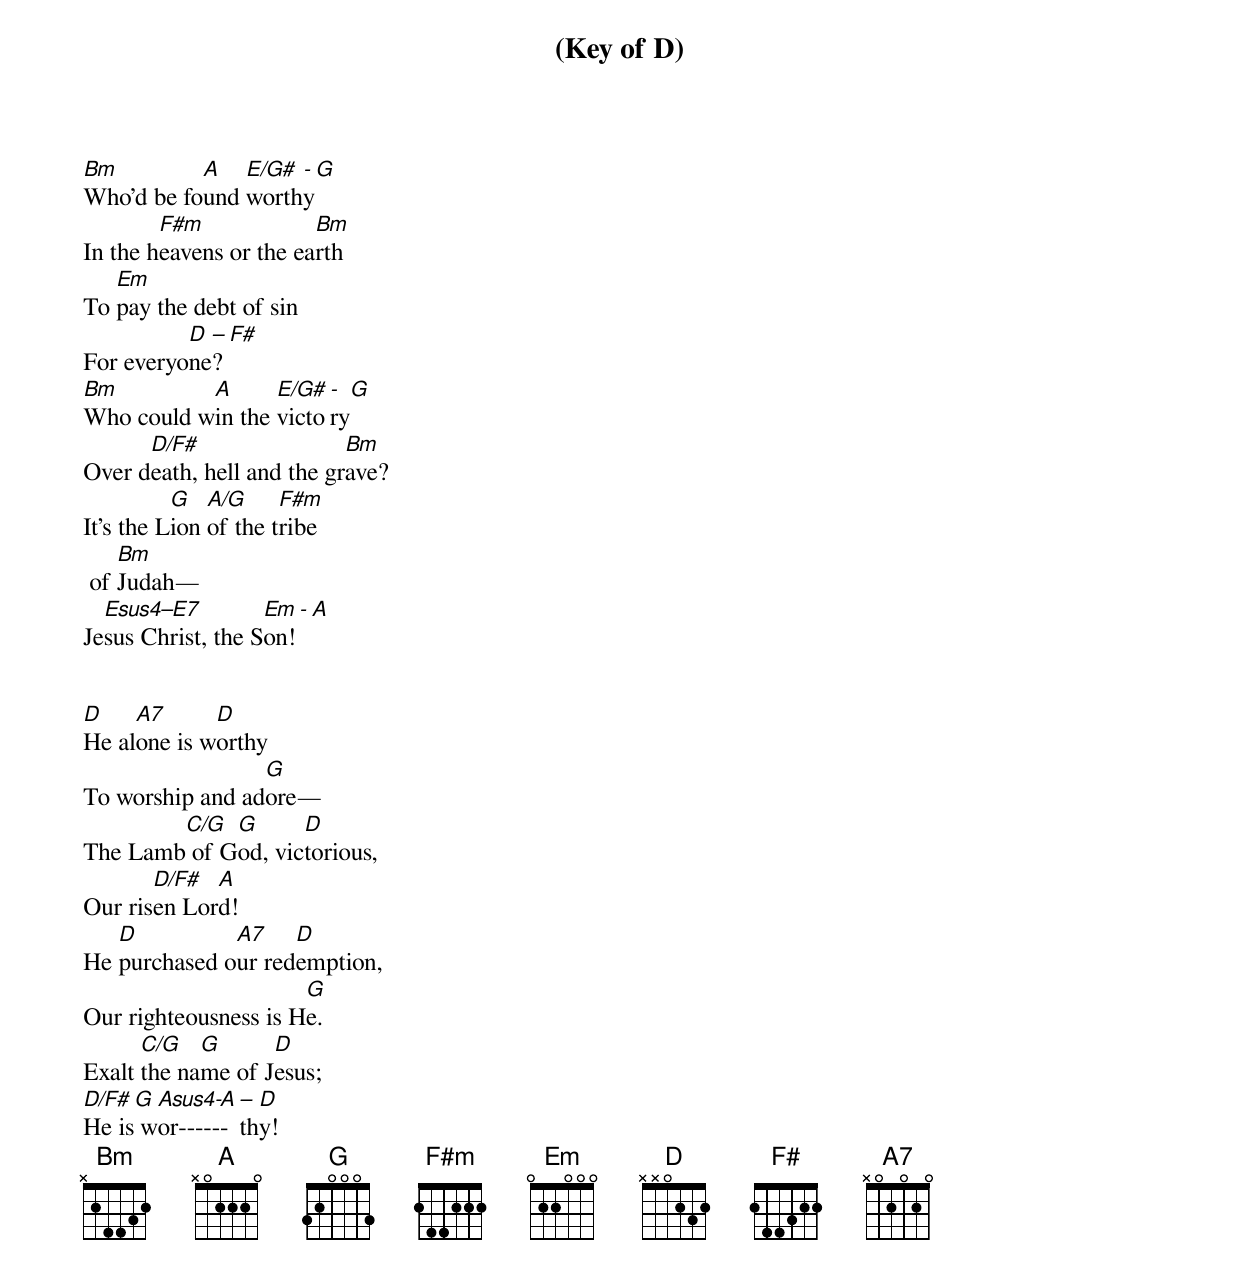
(Key of D)
Bm         A   E/G# - G
Who’d be found worthy
        F#m             Bm
In the heavens or the earth
   Em
To pay the debt of sin
          D – F#
For everyone?
Bm         A      E/G# - G
Who could win the victory
      D/F#                 Bm
Over death, hell and the grave?
          G   A/G     F#m
It’s the Lion of the tribe
    Bm
 of Judah—
  Esus4–E7         Em - A
Jesus Christ, the Son!


D    A7      D
He alone is worthy
                 G
To worship and adore—
        C/G  G      D
The Lamb of God, victorious,
       D/F#  A
Our risen Lord!
   D          A7    D
He purchased our redemption,
                      G
Our righteousness is He.
      C/G   G      D
Exalt the name of Jesus;
D/F# G Asus4-A – D
He is wor------thy!
